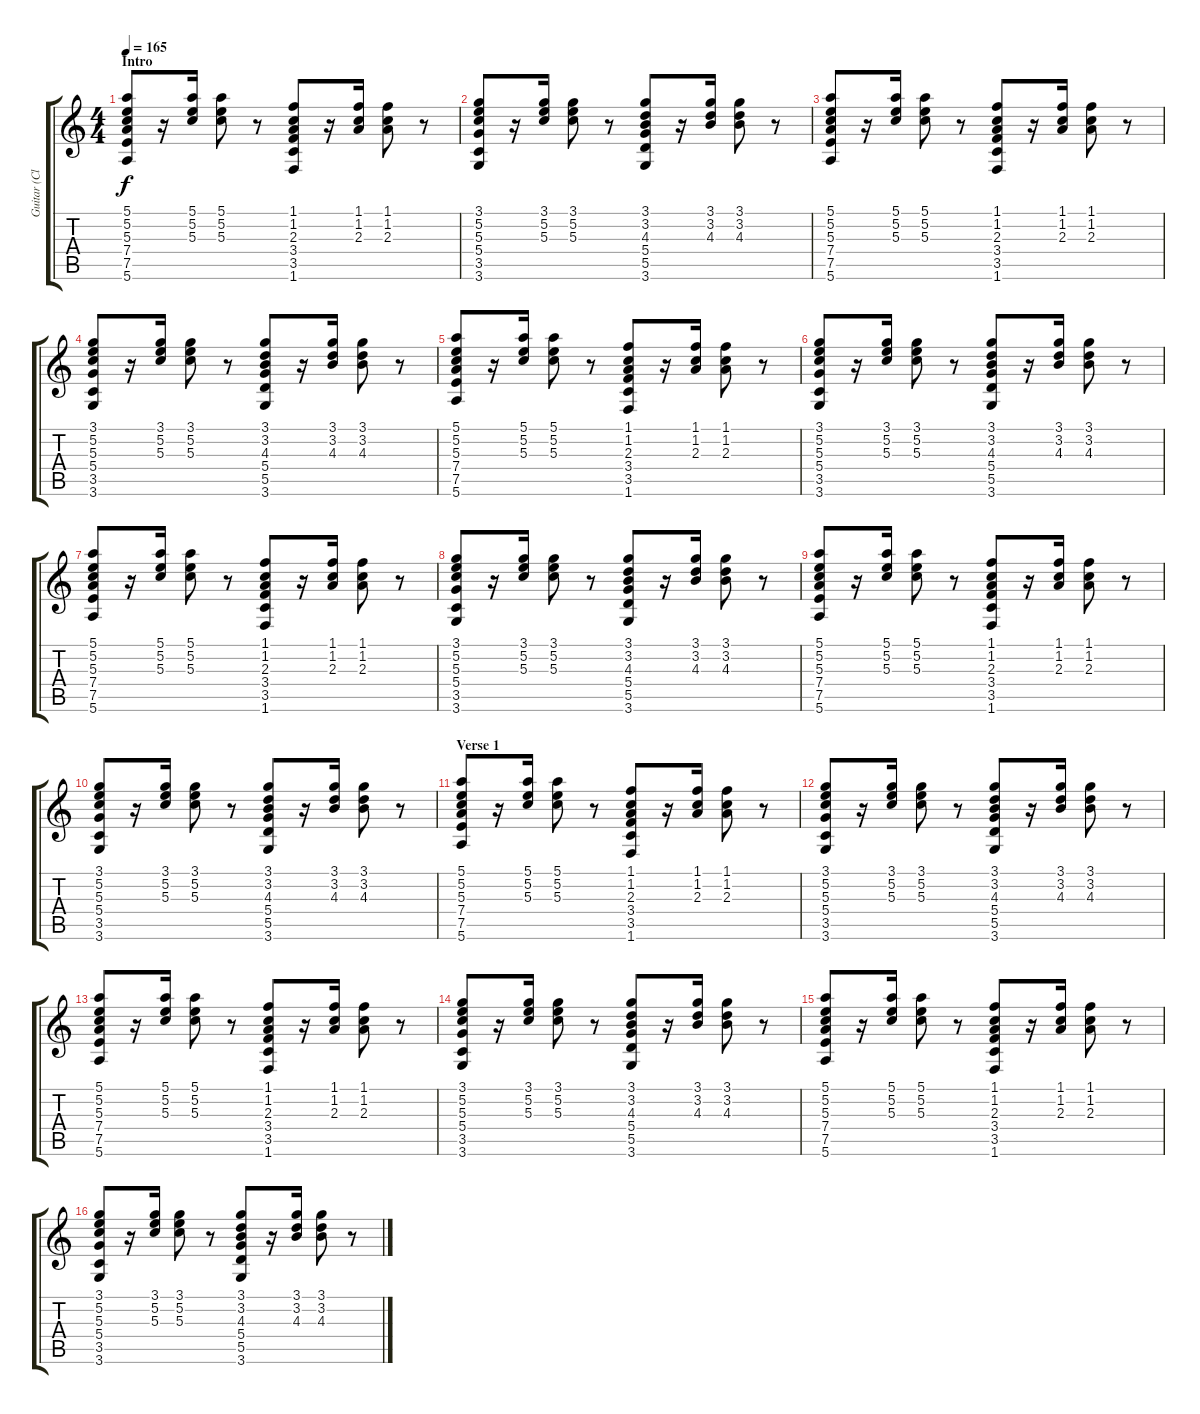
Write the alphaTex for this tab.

\track ("Guitar (Clean)" "Guitar (Cl") {instrument electricguitarclean}
\staff {score tabs}
\tuning (E4 B3 G3 D3 A2 E2) {hide}
\ts (4 4)
\section ("" "Intro")
\tempo 165
\clef g2
\ks c
(5.1 5.2 5.3 7.4 7.5 5.6).8{dy f instrument electricguitarclean} r.16 (5.1 5.2 5.3).16 (5.1 5.2 5.3).8 r.8 (1.1 1.2 2.3 3.4 3.5 1.6).8 r.16 (1.1 1.2 2.3).16 (1.1 1.2 2.3).8 r.8 |
(3.1 5.2 5.3 5.4 3.5 3.6).8 r.16 (3.1 5.2 5.3).16 (3.1 5.2 5.3).8 r.8 (3.1 3.2 4.3 5.4 5.5 3.6).8 r.16 (3.1 3.2 4.3).16 (3.1 3.2 4.3).8 r.8 |
(5.1 5.2 5.3 7.4 7.5 5.6).8 r.16 (5.1 5.2 5.3).16 (5.1 5.2 5.3).8 r.8 (1.1 1.2 2.3 3.4 3.5 1.6).8 r.16 (1.1 1.2 2.3).16 (1.1 1.2 2.3).8 r.8 |
(3.1 5.2 5.3 5.4 3.5 3.6).8 r.16 (3.1 5.2 5.3).16 (3.1 5.2 5.3).8 r.8 (3.1 3.2 4.3 5.4 5.5 3.6).8 r.16 (3.1 3.2 4.3).16 (3.1 3.2 4.3).8 r.8 |
(5.1 5.2 5.3 7.4 7.5 5.6).8 r.16 (5.1 5.2 5.3).16 (5.1 5.2 5.3).8 r.8 (1.1 1.2 2.3 3.4 3.5 1.6).8 r.16 (1.1 1.2 2.3).16 (1.1 1.2 2.3).8 r.8 |
(3.1 5.2 5.3 5.4 3.5 3.6).8 r.16 (3.1 5.2 5.3).16 (3.1 5.2 5.3).8 r.8 (3.1 3.2 4.3 5.4 5.5 3.6).8 r.16 (3.1 3.2 4.3).16 (3.1 3.2 4.3).8 r.8 |
(5.1 5.2 5.3 7.4 7.5 5.6).8 r.16 (5.1 5.2 5.3).16 (5.1 5.2 5.3).8 r.8 (1.1 1.2 2.3 3.4 3.5 1.6).8 r.16 (1.1 1.2 2.3).16 (1.1 1.2 2.3).8 r.8 |
(3.1 5.2 5.3 5.4 3.5 3.6).8 r.16 (3.1 5.2 5.3).16 (3.1 5.2 5.3).8 r.8 (3.1 3.2 4.3 5.4 5.5 3.6).8 r.16 (3.1 3.2 4.3).16 (3.1 3.2 4.3).8 r.8 |
(5.1 5.2 5.3 7.4 7.5 5.6).8 r.16 (5.1 5.2 5.3).16 (5.1 5.2 5.3).8 r.8 (1.1 1.2 2.3 3.4 3.5 1.6).8 r.16 (1.1 1.2 2.3).16 (1.1 1.2 2.3).8 r.8 |
(3.1 5.2 5.3 5.4 3.5 3.6).8 r.16 (3.1 5.2 5.3).16 (3.1 5.2 5.3).8 r.8 (3.1 3.2 4.3 5.4 5.5 3.6).8 r.16 (3.1 3.2 4.3).16 (3.1 3.2 4.3).8 r.8 |
\section ("" "Verse 1")
(5.1 5.2 5.3 7.4 7.5 5.6).8 r.16 (5.1 5.2 5.3).16 (5.1 5.2 5.3).8 r.8 (1.1 1.2 2.3 3.4 3.5 1.6).8 r.16 (1.1 1.2 2.3).16 (1.1 1.2 2.3).8 r.8 |
(3.1 5.2 5.3 5.4 3.5 3.6).8 r.16 (3.1 5.2 5.3).16 (3.1 5.2 5.3).8 r.8 (3.1 3.2 4.3 5.4 5.5 3.6).8 r.16 (3.1 3.2 4.3).16 (3.1 3.2 4.3).8 r.8 |
(5.1 5.2 5.3 7.4 7.5 5.6).8 r.16 (5.1 5.2 5.3).16 (5.1 5.2 5.3).8 r.8 (1.1 1.2 2.3 3.4 3.5 1.6).8 r.16 (1.1 1.2 2.3).16 (1.1 1.2 2.3).8 r.8 |
(3.1 5.2 5.3 5.4 3.5 3.6).8 r.16 (3.1 5.2 5.3).16 (3.1 5.2 5.3).8 r.8 (3.1 3.2 4.3 5.4 5.5 3.6).8 r.16 (3.1 3.2 4.3).16 (3.1 3.2 4.3).8 r.8 |
(5.1 5.2 5.3 7.4 7.5 5.6).8 r.16 (5.1 5.2 5.3).16 (5.1 5.2 5.3).8 r.8 (1.1 1.2 2.3 3.4 3.5 1.6).8 r.16 (1.1 1.2 2.3).16 (1.1 1.2 2.3).8 r.8 |
(3.1 5.2 5.3 5.4 3.5 3.6).8 r.16 (3.1 5.2 5.3).16 (3.1 5.2 5.3).8 r.8 (3.1 3.2 4.3 5.4 5.5 3.6).8 r.16 (3.1 3.2 4.3).16 (3.1 3.2 4.3).8 r.8
